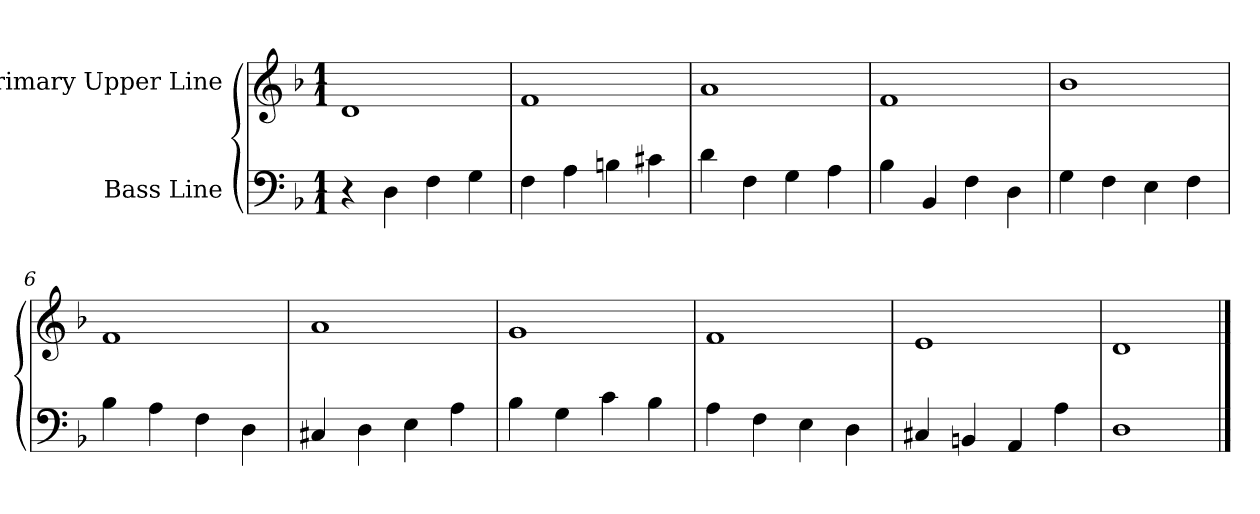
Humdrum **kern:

**kern	**kern
*part2	*part1
*staff2	*staff1
*I"Bass Line	*I"Primary Upper Line
*clefF4	*clefG2
*k[b-]	*k[b-]
*M1/1	*M1/1
=1	=1
4r	1d
4D\	.
4F\	.
4G\	.
=2	=2
4F\	1f
4A\	.
4Bn\	.
4c#X\	.
=3	=3
4d\	1a
4F\	.
4G\	.
4A\	.
=4	=4
4B-\	1f
4BB-/	.
4F\	.
4D\	.
=5	=5
4G\	1b-
4F\	.
4E\	.
4F\	.
=6	=6
4B-\	1f
4A\	.
4F\	.
4D\	.
=7	=7
4C#X/	1a
4D\	.
4E\	.
4A\	.
=8	=8
4B-\	1g
4G\	.
4c\	.
4B-\	.
=9	=9
4A\	1f
4F\	.
4E\	.
4D\	.
!!LO:LB:g=z
=10	=10
4C#X/	1e
4BBn/	.
4AA/	.
4A\	.
=11	=11
1D	1d
==	==
*-	*-
